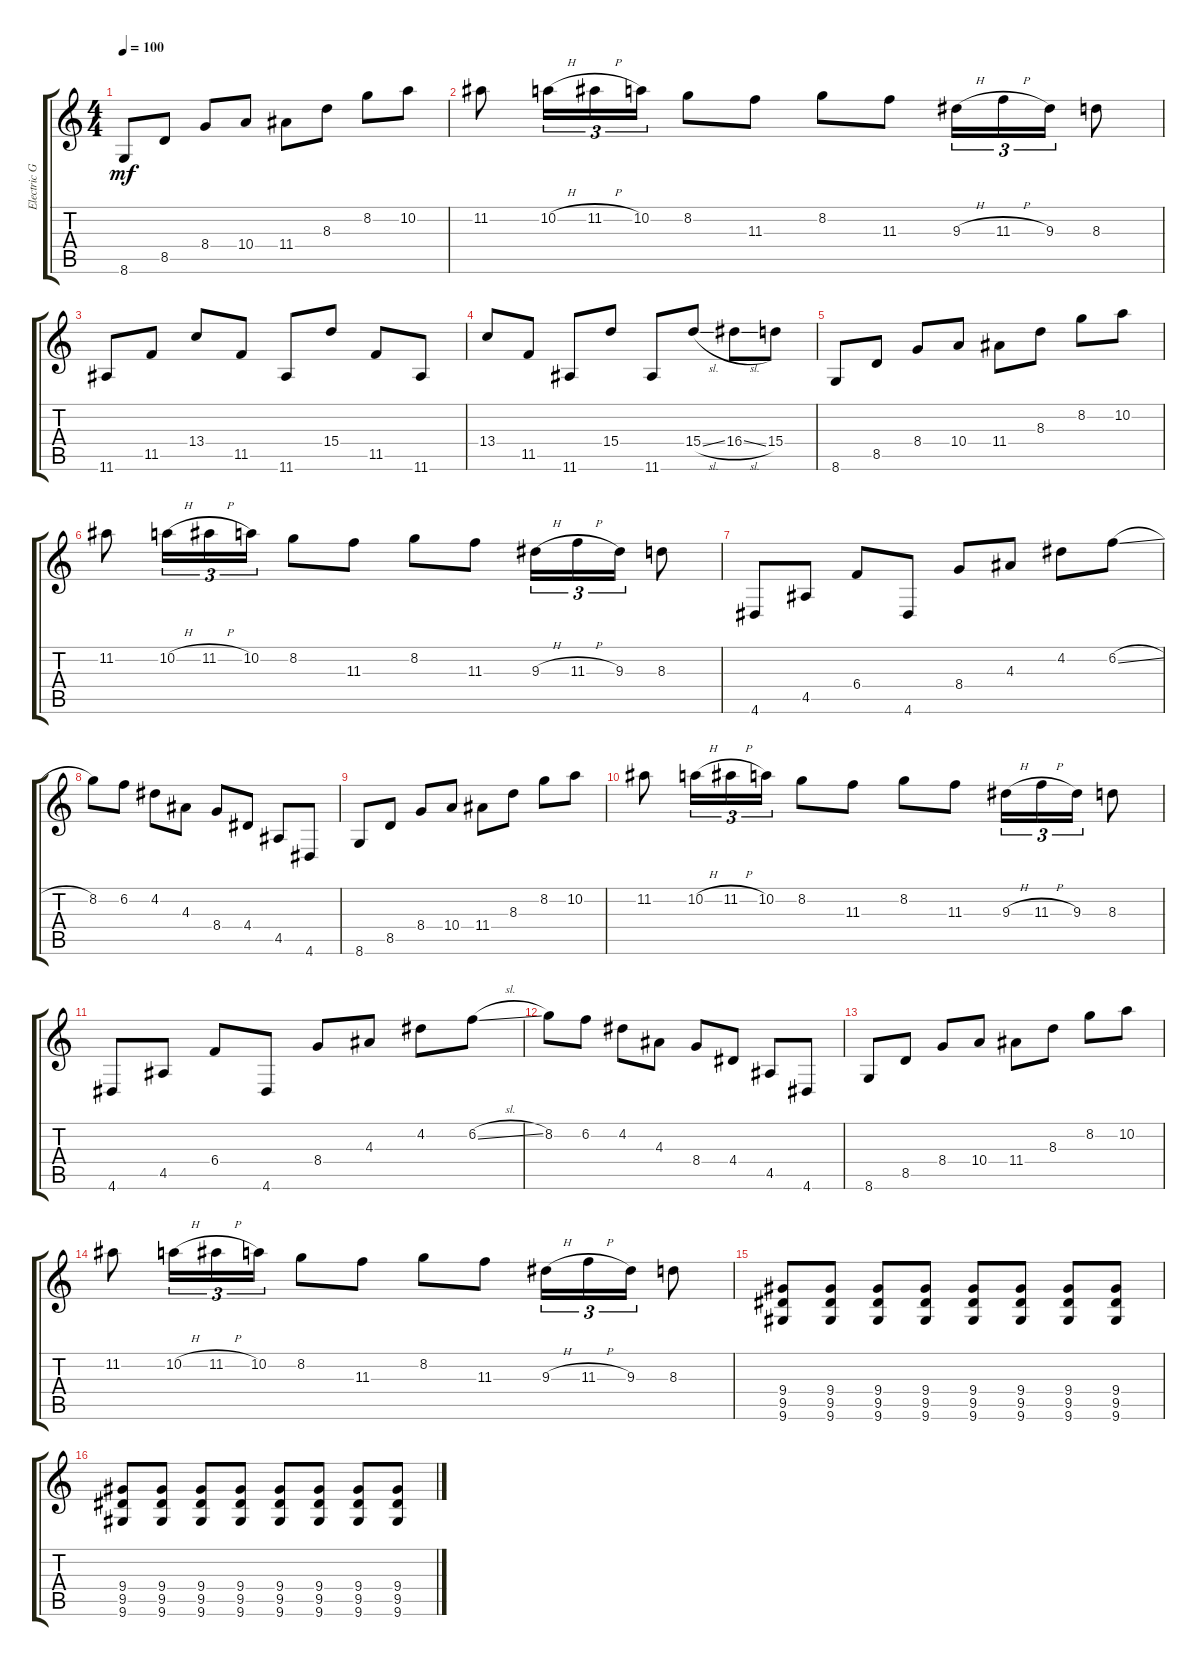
\track ("Electric Guitar 1" "Electric G") {instrument distortionguitar}
\staff {score tabs}
\tuning (Eb4 B3 Gb3 B2 Gb2 B1) {hide}
\ts (4 4)
\tempo 100
\clef g2
\ks c
8.6.8{dy mf} 8.5.8 8.4.8 10.4.8 11.4.8 8.3.8 8.2.8 10.2.8 |
11.2.8 10.2{h}.16{tu (3 2)} 11.2{h}.16{tu (3 2)} 10.2.16{tu (3 2)} 8.2.8 11.3.8 8.2.8 11.3.8 9.3{h}.16{tu (3 2)} 11.3{h}.16{tu (3 2)} 9.3.16{tu (3 2)} 8.3.8 |
11.6.8 11.5.8 13.4.8 11.5.8 11.6.8 15.4.8 11.5.8 11.6.8 |
13.4.8 11.5.8 11.6.8 15.4.8 11.6.8 15.4{sl}.8 16.4{sl}.8 15.4.8 |
8.6.8 8.5.8 8.4.8 10.4.8 11.4.8 8.3.8 8.2.8 10.2.8 |
11.2.8 10.2{h}.16{tu (3 2)} 11.2{h}.16{tu (3 2)} 10.2.16{tu (3 2)} 8.2.8 11.3.8 8.2.8 11.3.8 9.3{h}.16{tu (3 2)} 11.3{h}.16{tu (3 2)} 9.3.16{tu (3 2)} 8.3.8 |
4.6.8 4.5.8 6.4.8 4.6.8 8.4.8 4.3.8 4.2.8 6.2{sl}.8 |
8.2.8 6.2.8 4.2.8 4.3.8 8.4.8 4.4.8 4.5.8 4.6.8 |
8.6.8 8.5.8 8.4.8 10.4.8 11.4.8 8.3.8 8.2.8 10.2.8 |
11.2.8 10.2{h}.16{tu (3 2)} 11.2{h}.16{tu (3 2)} 10.2.16{tu (3 2)} 8.2.8 11.3.8 8.2.8 11.3.8 9.3{h}.16{tu (3 2)} 11.3{h}.16{tu (3 2)} 9.3.16{tu (3 2)} 8.3.8 |
4.6.8 4.5.8 6.4.8 4.6.8 8.4.8 4.3.8 4.2.8 6.2{sl}.8 |
8.2.8 6.2.8 4.2.8 4.3.8 8.4.8 4.4.8 4.5.8 4.6.8 |
8.6.8 8.5.8 8.4.8 10.4.8 11.4.8 8.3.8 8.2.8 10.2.8 |
11.2.8 10.2{h}.16{tu (3 2)} 11.2{h}.16{tu (3 2)} 10.2.16{tu (3 2)} 8.2.8 11.3.8 8.2.8 11.3.8 9.3{h}.16{tu (3 2)} 11.3{h}.16{tu (3 2)} 9.3.16{tu (3 2)} 8.3.8 |
(9.4 9.5 9.6).8 (9.4 9.5 9.6).8 (9.4 9.5 9.6).8 (9.4 9.5 9.6).8 (9.4 9.5 9.6).8 (9.4 9.5 9.6).8 (9.4 9.5 9.6).8 (9.4 9.5 9.6).8 |
(9.4 9.5 9.6).8 (9.4 9.5 9.6).8 (9.4 9.5 9.6).8 (9.4 9.5 9.6).8 (9.4 9.5 9.6).8 (9.4 9.5 9.6).8 (9.4 9.5 9.6).8 (9.4 9.5 9.6).8
